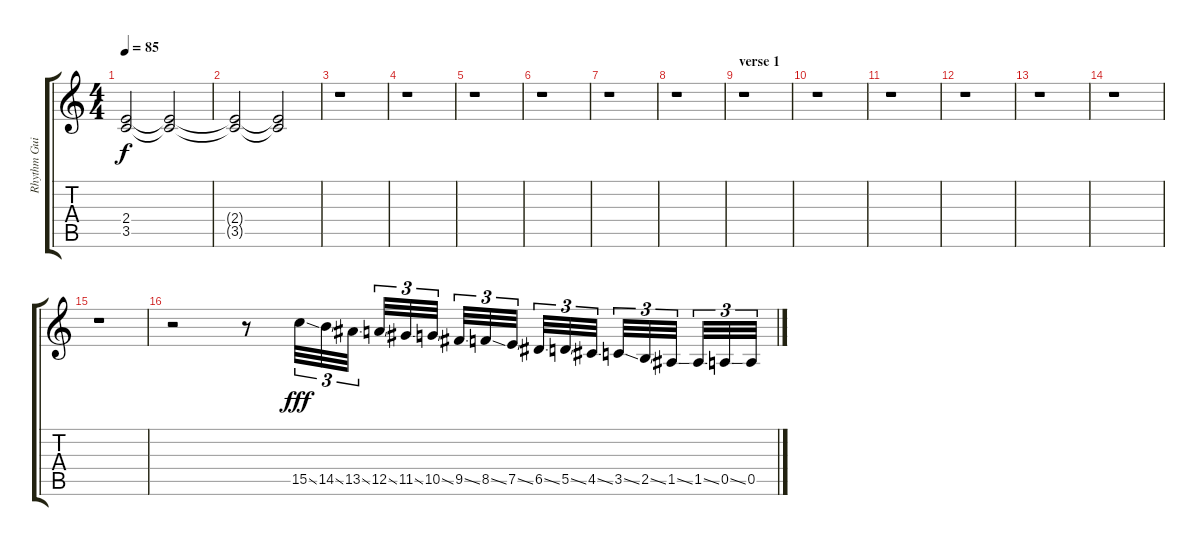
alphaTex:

\track ("Rhythm Guitar 1" "Rhythm Gui") {instrument distortionguitar}
\staff {score tabs}
\tuning (E4 B3 G3 D3 A2 E2) {hide}
\ts (4 4)
\section ("" "")
\tempo 85
\clef g2
\ks c
(2.4 3.5).2{dy f} (2.4{t} 3.5{t}).2{volume 10} |
(2.4{t} 3.5{t}).2{volume 6} (2.4{t} 3.5{t}).2{volume 0} |
r.1 |
r.1 |
r.1 |
r.1 |
r.1 |
r.1 |
\section ("" "verse 1")
r.1 |
r.1 |
r.1 |
r.1 |
r.1 |
r.1 |
r.1 |
r.2 r.8 15.5{ss}.32{tu (3 2) dy fff volume 13 instrument guitarfretnoise} 14.5{ss}.32{tu (3 2)} 13.5{ss}.32{tu (3 2)} 12.5{ss}.32{tu (3 2)} 11.5{ss}.32{tu (3 2)} 10.5{ss}.32{tu (3 2)} 9.5{ss}.32{tu (3 2)} 8.5{ss}.32{tu (3 2)} 7.5{ss}.32{tu (3 2)} 6.5{ss}.32{tu (3 2)} 5.5{ss}.32{tu (3 2)} 4.5{ss}.32{tu (3 2)} 3.5{ss}.32{tu (3 2)} 2.5{ss}.32{tu (3 2)} 1.5{ss}.32{tu (3 2)} 1.5{ss}.32{tu (3 2)} 0.5{ss}.32{tu (3 2)} 0.5.32{tu (3 2)}
